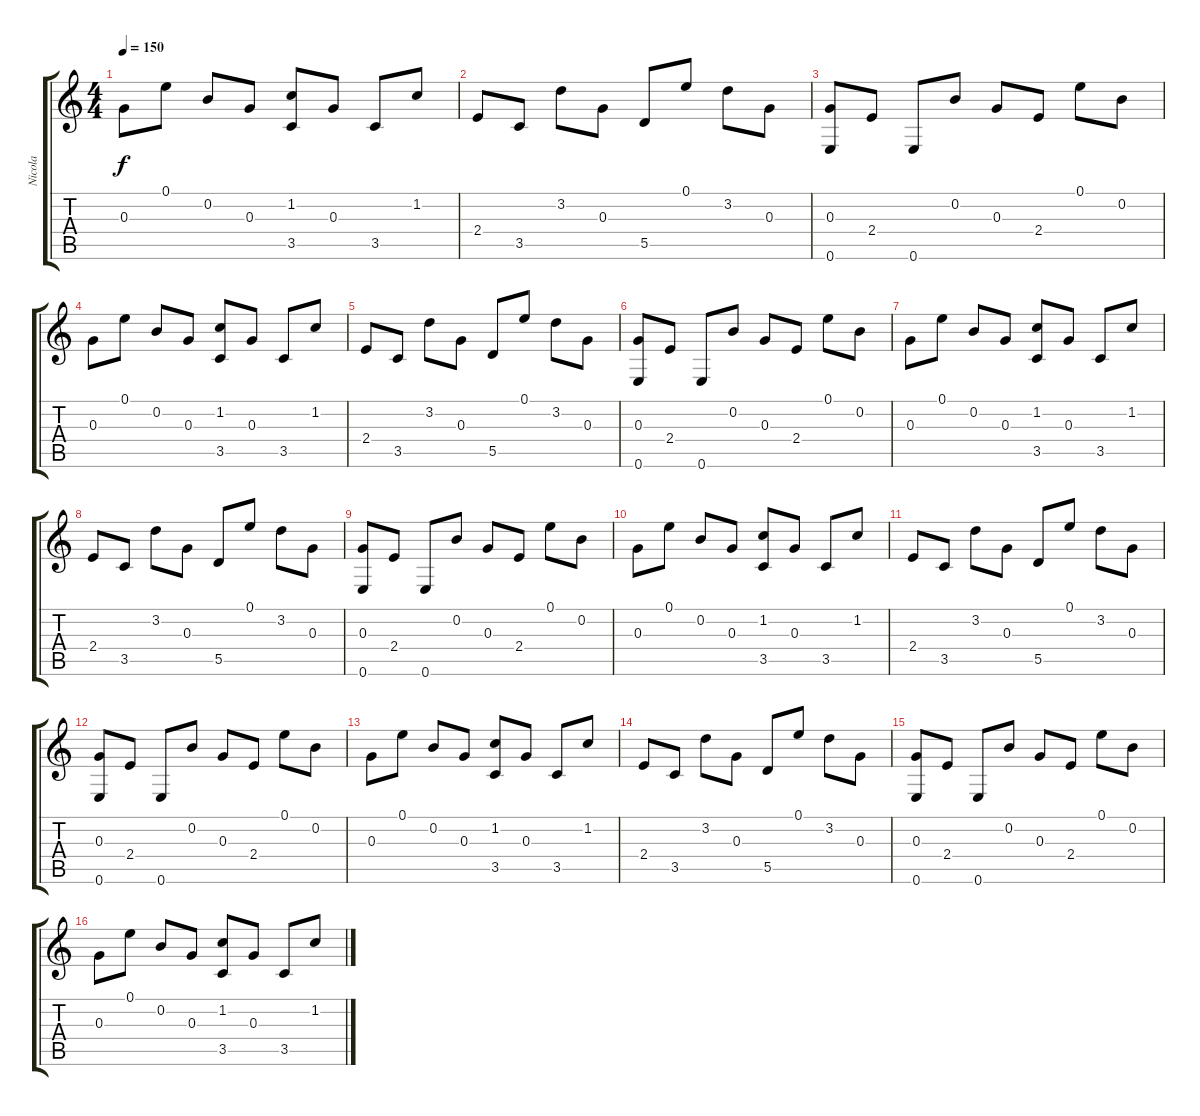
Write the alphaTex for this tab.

\track ("Nicola" "Nicola") {instrument electricguitarclean}
\staff {score tabs}
\tuning (E4 B3 G3 D3 A2 E2) {hide}
\ts (4 4)
\tempo 150
\clef g2
\ks c
0.3.8{dy f} 0.1.8 0.2.8 0.3.8 (1.2 3.5).8 0.3.8 3.5.8 1.2.8 |
2.4.8 3.5.8 3.2.8 0.3.8 5.5.8 0.1.8 3.2.8 0.3.8 |
(0.3 0.6).8 2.4.8 0.6.8 0.2.8 0.3.8 2.4.8 0.1.8 0.2.8 |
0.3.8 0.1.8 0.2.8 0.3.8 (1.2 3.5).8 0.3.8 3.5.8 1.2.8 |
2.4.8 3.5.8 3.2.8 0.3.8 5.5.8 0.1.8 3.2.8 0.3.8 |
(0.3 0.6).8 2.4.8 0.6.8 0.2.8 0.3.8 2.4.8 0.1.8 0.2.8 |
0.3.8 0.1.8 0.2.8 0.3.8 (1.2 3.5).8 0.3.8 3.5.8 1.2.8 |
2.4.8 3.5.8 3.2.8 0.3.8 5.5.8 0.1.8 3.2.8 0.3.8 |
(0.3 0.6).8 2.4.8 0.6.8 0.2.8 0.3.8 2.4.8 0.1.8 0.2.8 |
0.3.8 0.1.8 0.2.8 0.3.8 (1.2 3.5).8 0.3.8 3.5.8 1.2.8 |
2.4.8 3.5.8 3.2.8 0.3.8 5.5.8 0.1.8 3.2.8 0.3.8 |
(0.3 0.6).8 2.4.8 0.6.8 0.2.8 0.3.8 2.4.8 0.1.8 0.2.8 |
0.3.8 0.1.8 0.2.8 0.3.8 (1.2 3.5).8 0.3.8 3.5.8 1.2.8 |
2.4.8 3.5.8 3.2.8 0.3.8 5.5.8 0.1.8 3.2.8 0.3.8 |
(0.3 0.6).8 2.4.8 0.6.8 0.2.8 0.3.8 2.4.8 0.1.8 0.2.8 |
0.3.8 0.1.8 0.2.8 0.3.8 (1.2 3.5).8 0.3.8 3.5.8 1.2.8
